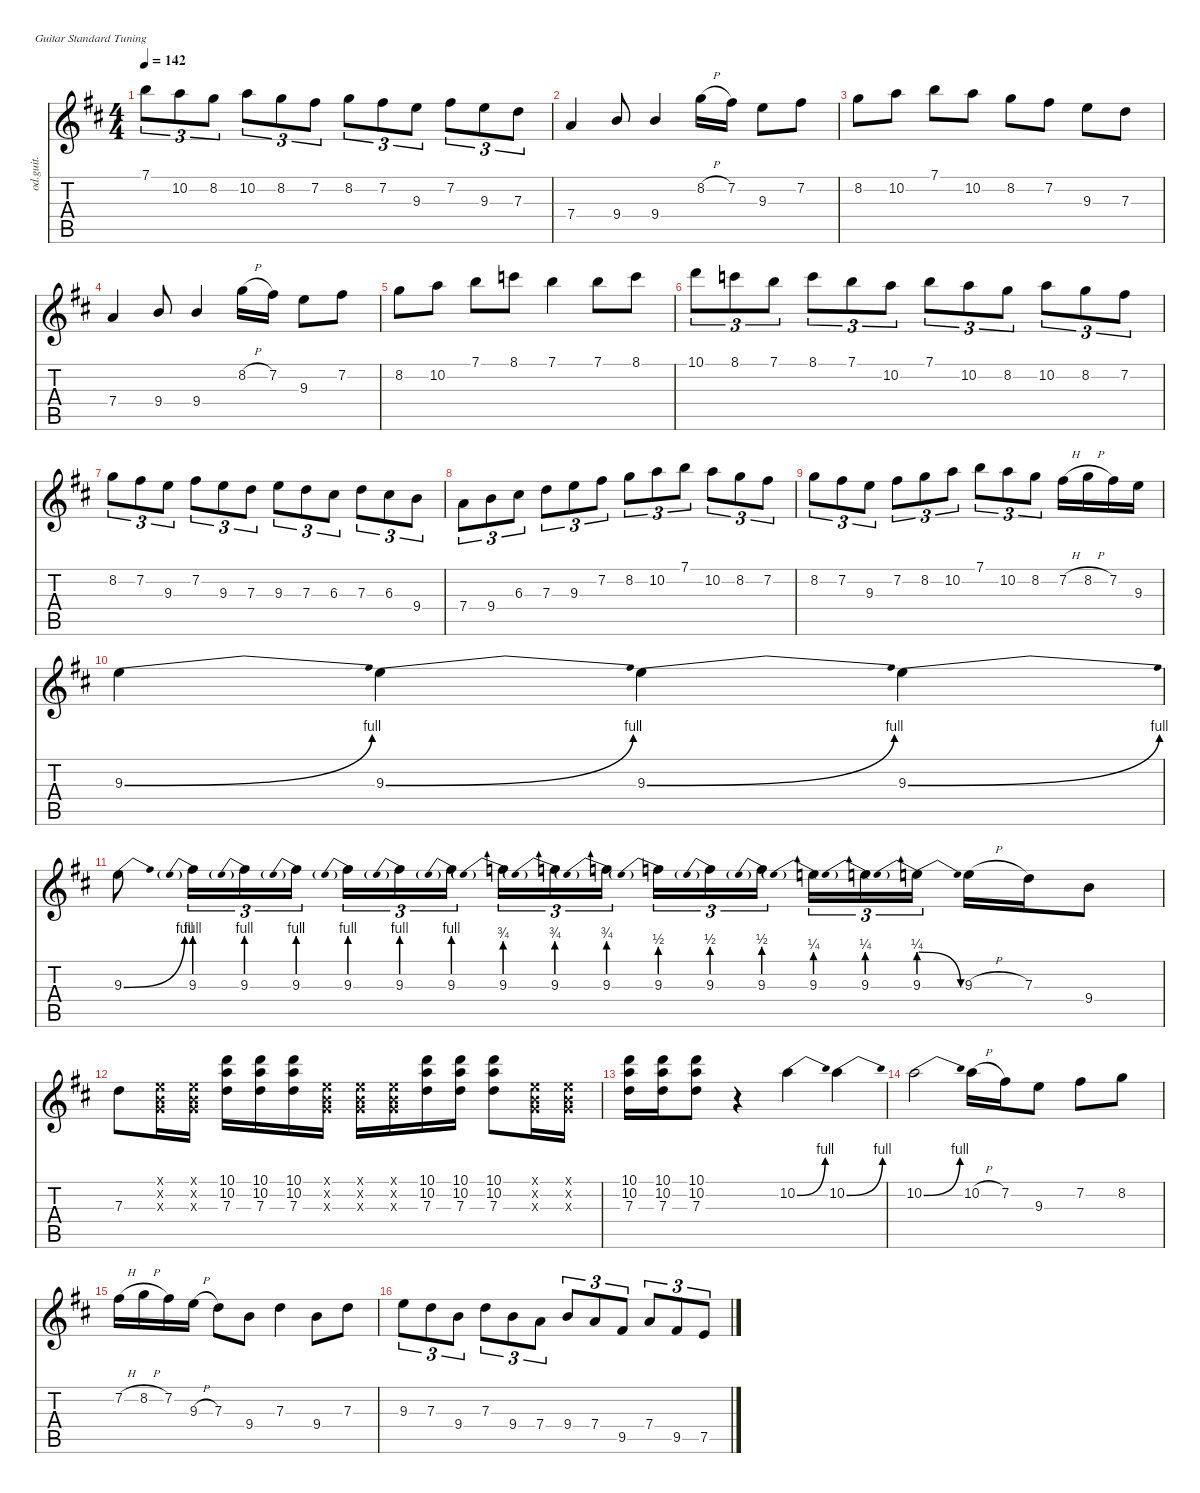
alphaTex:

\defaultSystemsLayout 4
\hideDynamics
\bracketExtendMode nobrackets
\otherSystemsTrackNameOrientation horizontal
\track ("Kirk - Lead Distortion" "od.guit.") {instrument distortionguitar}
\staff {score tabs}
\tuning (E4 B3 G3 D3 A2 E2)
\ts (4 4)
\tempo 142
\clef g2
\ks bminor
7.1{acc forcenatural}.8{tu (3 2) dy f beam Down} 10.2{acc forcenatural}.8{tu (3 2) beam Down} 8.2{acc forcenatural}.8{tu (3 2) beam Down} 10.2{acc forcenatural}.8{tu (3 2) beam Down} 8.2{acc forcenatural}.8{tu (3 2) beam Down} 7.2{acc #}.8{tu (3 2) beam Down} 8.2{acc forcenatural}.8{tu (3 2) beam Down} 7.2{acc #}.8{tu (3 2) beam Down} 9.3{acc forcenatural}.8{tu (3 2) beam Down} 7.2{acc #}.8{tu (3 2) beam Down} 9.3{acc forcenatural}.8{tu (3 2) beam Down} 7.3{acc forcenatural}.8{tu (3 2) beam Down} |
7.4{acc forcenatural}.4{beam Up} 9.4{acc forcenatural}.8{beam Up} 9.4{acc forcenatural}.4{beam Up} 8.2{h acc forcenatural}.16{beam Down} 7.2{acc #}.16{beam Down} 9.3{acc forcenatural}.8{beam Down} 7.2{acc #}.8{beam Down} |
8.2{acc forcenatural}.8{beam Down} 10.2{acc forcenatural}.8{beam Down} 7.1{acc forcenatural}.8{beam Down} 10.2{acc forcenatural}.8{beam Down} 8.2{acc forcenatural}.8{beam Down} 7.2{acc #}.8{beam Down} 9.3{acc forcenatural}.8{beam Down} 7.3{acc forcenatural}.8{beam Down} |
7.4{acc forcenatural}.4{beam Up} 9.4{acc forcenatural}.8{beam Up} 9.4{acc forcenatural}.4{beam Up} 8.2{h acc forcenatural}.16{beam Down} 7.2{acc #}.16{beam Down} 9.3{acc forcenatural}.8{beam Down} 7.2{acc #}.8{beam Down} |
8.2{acc forcenatural}.8{beam Down} 10.2{acc forcenatural}.8{beam Down} 7.1{acc forcenatural}.8{beam Down} 8.1{acc forcenatural}.8{beam Down} 7.1{acc forcenatural}.4{beam Down} 7.1{acc forcenatural}.8{beam Down} 8.1{acc forcenatural}.8{beam Down} |
10.1{acc forcenatural}.8{tu (3 2) beam Down} 8.1{acc forcenatural}.8{tu (3 2) beam Down} 7.1{acc forcenatural}.8{tu (3 2) beam Down} 8.1{acc forcenatural}.8{tu (3 2) beam Down} 7.1{acc forcenatural}.8{tu (3 2) beam Down} 10.2{acc forcenatural}.8{tu (3 2) beam Down} 7.1{acc forcenatural}.8{tu (3 2) beam Down} 10.2{acc forcenatural}.8{tu (3 2) beam Down} 8.2{acc forcenatural}.8{tu (3 2) beam Down} 10.2{acc forcenatural}.8{tu (3 2) beam Down} 8.2{acc forcenatural}.8{tu (3 2) beam Down} 7.2{acc #}.8{tu (3 2) beam Down} |
8.2{acc forcenatural}.8{tu (3 2) beam Down} 7.2{acc #}.8{tu (3 2) beam Down} 9.3{acc forcenatural}.8{tu (3 2) beam Down} 7.2{acc #}.8{tu (3 2) beam Down} 9.3{acc forcenatural}.8{tu (3 2) beam Down} 7.3{acc forcenatural}.8{tu (3 2) beam Down} 9.3{acc forcenatural}.8{tu (3 2) beam Down} 7.3{acc forcenatural}.8{tu (3 2) beam Down} 6.3{acc #}.8{tu (3 2) beam Down} 7.3{acc forcenatural}.8{tu (3 2) beam Down} 6.3{acc #}.8{tu (3 2) beam Down} 9.4{acc forcenatural}.8{tu (3 2) beam Down} |
7.4{acc forcenatural}.8{tu (3 2) beam Down} 9.4{acc forcenatural}.8{tu (3 2) beam Down} 6.3{acc #}.8{tu (3 2) beam Down} 7.3{acc forcenatural}.8{tu (3 2) beam Down} 9.3{acc forcenatural}.8{tu (3 2) beam Down} 7.2{acc #}.8{tu (3 2) beam Down} 8.2{acc forcenatural}.8{tu (3 2) beam Down} 10.2{acc forcenatural}.8{tu (3 2) beam Down} 7.1{acc forcenatural}.8{tu (3 2) beam Down} 10.2{acc forcenatural}.8{tu (3 2) beam Down} 8.2{acc forcenatural}.8{tu (3 2) beam Down} 7.2{acc #}.8{tu (3 2) beam Down} |
8.2{acc forcenatural}.8{tu (3 2) beam Down} 7.2{acc #}.8{tu (3 2) beam Down} 9.3{acc forcenatural}.8{tu (3 2) beam Down} 7.2{acc #}.8{tu (3 2) beam Down} 8.2{acc forcenatural}.8{tu (3 2) beam Down} 10.2{acc forcenatural}.8{tu (3 2) beam Down} 7.1{acc forcenatural}.8{tu (3 2) beam Down} 10.2{acc forcenatural}.8{tu (3 2) beam Down} 8.2{acc forcenatural}.8{tu (3 2) beam Down} 7.2{h acc #}.16{beam Down} 8.2{h acc forcenatural}.16{beam Down} 7.2{acc #}.16{beam Down} 9.3{acc forcenatural}.16{beam Down} |
9.3{be (bend 0 0 30 4) acc forcenatural}.4{beam Down} 9.3{be (bend 0 0 30 4) acc forcenatural}.4{beam Down} 9.3{be (bend 0 0 30 4) acc forcenatural}.4{beam Down} 9.3{be (bend 0 0 30 4) acc forcenatural}.4{beam Down} |
9.3{be (bend 0 0 30 4) acc forcenatural}.8{beam Down} 9.3{be (prebend 0 4 60 4)}.16{tu (3 2) beam Down} 9.3{be (prebend 0 4 60 4)}.16{tu (3 2) beam Down} 9.3{be (prebend 0 4 60 4)}.16{tu (3 2) beam Down} 9.3{be (prebend 0 4 60 4)}.16{tu (3 2) beam Down} 9.3{be (prebend 0 4 60 4)}.16{tu (3 2) beam Down} 9.3{be (prebend 0 4 60 4)}.16{tu (3 2) beam Down} 9.3{be (prebend 0 3 60 3)}.16{tu (3 2) beam Down} 9.3{be (prebend 0 3 60 3)}.16{tu (3 2) beam Down} 9.3{be (prebend 0 3 60 3)}.16{tu (3 2) beam Down} 9.3{be (prebend 0 2 60 2)}.16{tu (3 2) beam Down} 9.3{be (prebend 0 2 60 2)}.16{tu (3 2) beam Down} 9.3{be (prebend 0 2 60 2)}.16{tu (3 2) beam Down} 9.3{be (prebend 0 1 60 1) acc forcenatural}.16{tu (3 2) beam Down} 9.3{be (prebend 0 1 60 1) acc forcenatural}.16{tu (3 2) beam Down} 9.3{be (prebendrelease 0 1 39.999998399999996 0) acc forcenatural}.16{tu (3 2) beam Down} 9.3{h acc forcenatural}.16{beam Down} 7.3{acc forcenatural}.16{beam Down} 9.4{acc forcenatural}.8{beam Down} |
7.3{acc forcenatural}.8{beam Down} (0.1{x acc forcenatural} 0.2{x acc forcenatural} 0.3{x acc forcenatural}).16{beam Down} (0.1{x acc forcenatural} 0.2{x acc forcenatural} 0.3{x acc forcenatural}).16{beam Down} (10.1{acc forcenatural} 10.2{acc forcenatural} 7.3{acc forcenatural}).16{beam Down} (10.1{acc forcenatural} 10.2{acc forcenatural} 7.3{acc forcenatural}).16{beam Down} (10.1{acc forcenatural} 10.2{acc forcenatural} 7.3{acc forcenatural}).16{beam Down} (0.1{x acc forcenatural} 0.2{x acc forcenatural} 0.3{x acc forcenatural}).16{beam Down} (0.1{x acc forcenatural} 0.2{x acc forcenatural} 0.3{x acc forcenatural}).16{beam Down} (0.1{x acc forcenatural} 0.2{x acc forcenatural} 0.3{x acc forcenatural}).16{beam Down} (10.1{acc forcenatural} 10.2{acc forcenatural} 7.3{acc forcenatural}).16{beam Down} (10.1{acc forcenatural} 10.2{acc forcenatural} 7.3{acc forcenatural}).16{beam Down} (10.1{acc forcenatural} 10.2{acc forcenatural} 7.3{acc forcenatural}).8{beam Down} (0.1{x acc forcenatural} 0.2{x acc forcenatural} 0.3{x acc forcenatural}).16{beam Down} (0.1{x acc forcenatural} 0.2{x acc forcenatural} 0.3{x acc forcenatural}).16{beam Down} |
(10.1{acc forcenatural} 10.2{acc forcenatural} 7.3{acc forcenatural}).16{beam Down} (10.1{acc forcenatural} 10.2{acc forcenatural} 7.3{acc forcenatural}).16{beam Down} (10.1{acc forcenatural} 10.2{acc forcenatural} 7.3{acc forcenatural}).8{beam Down} r.4{beam Down} 10.2{be (bend 0 0 30 4) acc forcenatural}.4{beam Down} 10.2{be (bend 0 0 30 4) acc forcenatural}.4{beam Down} |
10.2{be (bend 0 0 22.0000008 4) acc forcenatural}.2{beam Down} 10.2{h acc forcenatural}.16{beam Down} 7.2{acc #}.16{beam Down} 9.3{acc forcenatural}.8{beam Down} 7.2{acc #}.8{beam Down} 8.2{acc forcenatural}.8{beam Down} |
7.2{h acc #}.16{beam Down} 8.2{h acc forcenatural}.16{beam Down} 7.2{acc #}.16{beam Down} 9.3{h acc forcenatural}.16{beam Down} 7.3{acc forcenatural}.8{beam Down} 9.4{acc forcenatural}.8{beam Down} 7.3{acc forcenatural}.4{beam Down} 9.4{acc forcenatural}.8{beam Down} 7.3{acc forcenatural}.8{beam Down} |
9.3{acc forcenatural}.8{tu (3 2) beam Down} 7.3{acc forcenatural}.8{tu (3 2) beam Down} 9.4{acc forcenatural}.8{tu (3 2) beam Down} 7.3{acc forcenatural}.8{tu (3 2) beam Down} 9.4{acc forcenatural}.8{tu (3 2) beam Down} 7.4{acc forcenatural}.8{tu (3 2) beam Down} 9.4{acc forcenatural}.8{tu (3 2) beam Up} 7.4{acc forcenatural}.8{tu (3 2) beam Up} 9.5{acc #}.8{tu (3 2) beam Up} 7.4{acc forcenatural}.8{tu (3 2) beam Up} 9.5{acc #}.8{tu (3 2) beam Up} 7.5{acc forcenatural}.8{tu (3 2) beam Up}
